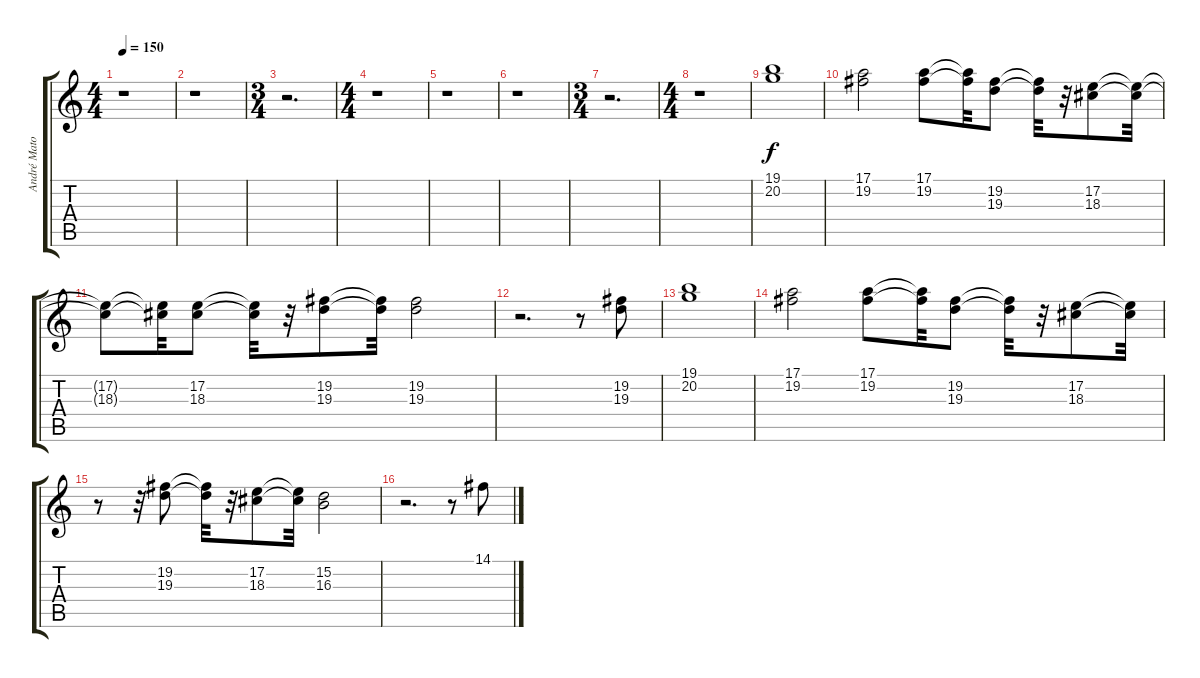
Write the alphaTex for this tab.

\track ("André Matos (Voz)" "André Mato") {instrument lead6voice}
\staff {score tabs}
\tuning (E4 B3 G3 D3 A2 E2) {hide}
\ts (4 4)
\tempo 150
\clef g2
\ks c
r.1{dy f} |
r.1 |
\ts (3 4)
r.2{d} |
\ts (4 4)
r.1 |
r.1 |
r.1 |
\ts (3 4)
r.2{d} |
\ts (4 4)
r.1 |
(19.1 20.2).1 |
(17.1 19.2).2 (17.1 19.2).8 (17.1{t} 19.2{t}).32 (19.2 19.3).8 (19.2{t} 19.3{t}).32 r.32 (17.2 18.3).8 (17.2{t} 18.3{t}).32 |
(17.2{t} 18.3{t}).8 (17.2{t} 18.3{t}).32 (17.2 18.3).8 (17.2{t} 18.3{t}).32 r.32 (19.2 19.3).8 (19.2{t} 19.3{t}).32 (19.2 19.3).2 |
r.2{d} r.8 (19.2 19.3).8 |
(19.1 20.2).1 |
(17.1 19.2).2 (17.1 19.2).8 (17.1{t} 19.2{t}).32 (19.2 19.3).8 (19.2{t} 19.3{t}).32 r.32 (17.2 18.3).8 (17.2{t} 18.3{t}).32 |
r.8 r.32 (19.2 19.3).8 (19.2{t} 19.3{t}).32 r.32 (17.2 18.3).8 (17.2{t} 18.3{t}).32 (15.2 16.3).2 |
r.2{d} r.8 14.1.8
